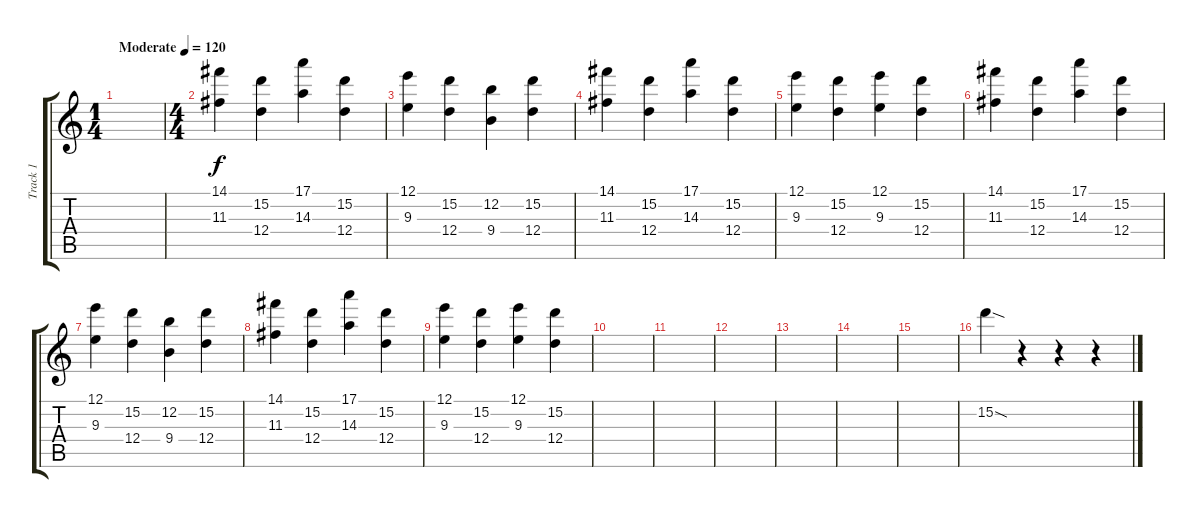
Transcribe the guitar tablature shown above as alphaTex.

\track ("Track 1" "Track 1") {instrument overdrivenguitar}
\staff {score tabs}
\tuning (E4 B3 G3 D3 A2 E2) {hide}
\ts (1 4)
\tempo (120 "Moderate")
\clef g2
\ks c
|
\ts (4 4)
(14.1 11.3).4 (15.2 12.4).4 (17.1 14.3).4 (15.2 12.4).4 |
(12.1 9.3).4 (15.2 12.4).4 (12.2 9.4).4 (15.2 12.4).4 |
(14.1 11.3).4 (15.2 12.4).4 (17.1 14.3).4 (15.2 12.4).4 |
(12.1 9.3).4 (15.2 12.4).4 (12.1 9.3).4 (15.2 12.4).4 |
(14.1 11.3).4 (15.2 12.4).4 (17.1 14.3).4 (15.2 12.4).4 |
(12.1 9.3).4 (15.2 12.4).4 (12.2 9.4).4 (15.2 12.4).4 |
(14.1 11.3).4 (15.2 12.4).4 (17.1 14.3).4 (15.2 12.4).4 |
(12.1 9.3).4 (15.2 12.4).4 (12.1 9.3).4 (15.2 12.4).4 |
|
|
|
|
|
|
15.2{sod}.4 r.4 r.4 r.4
